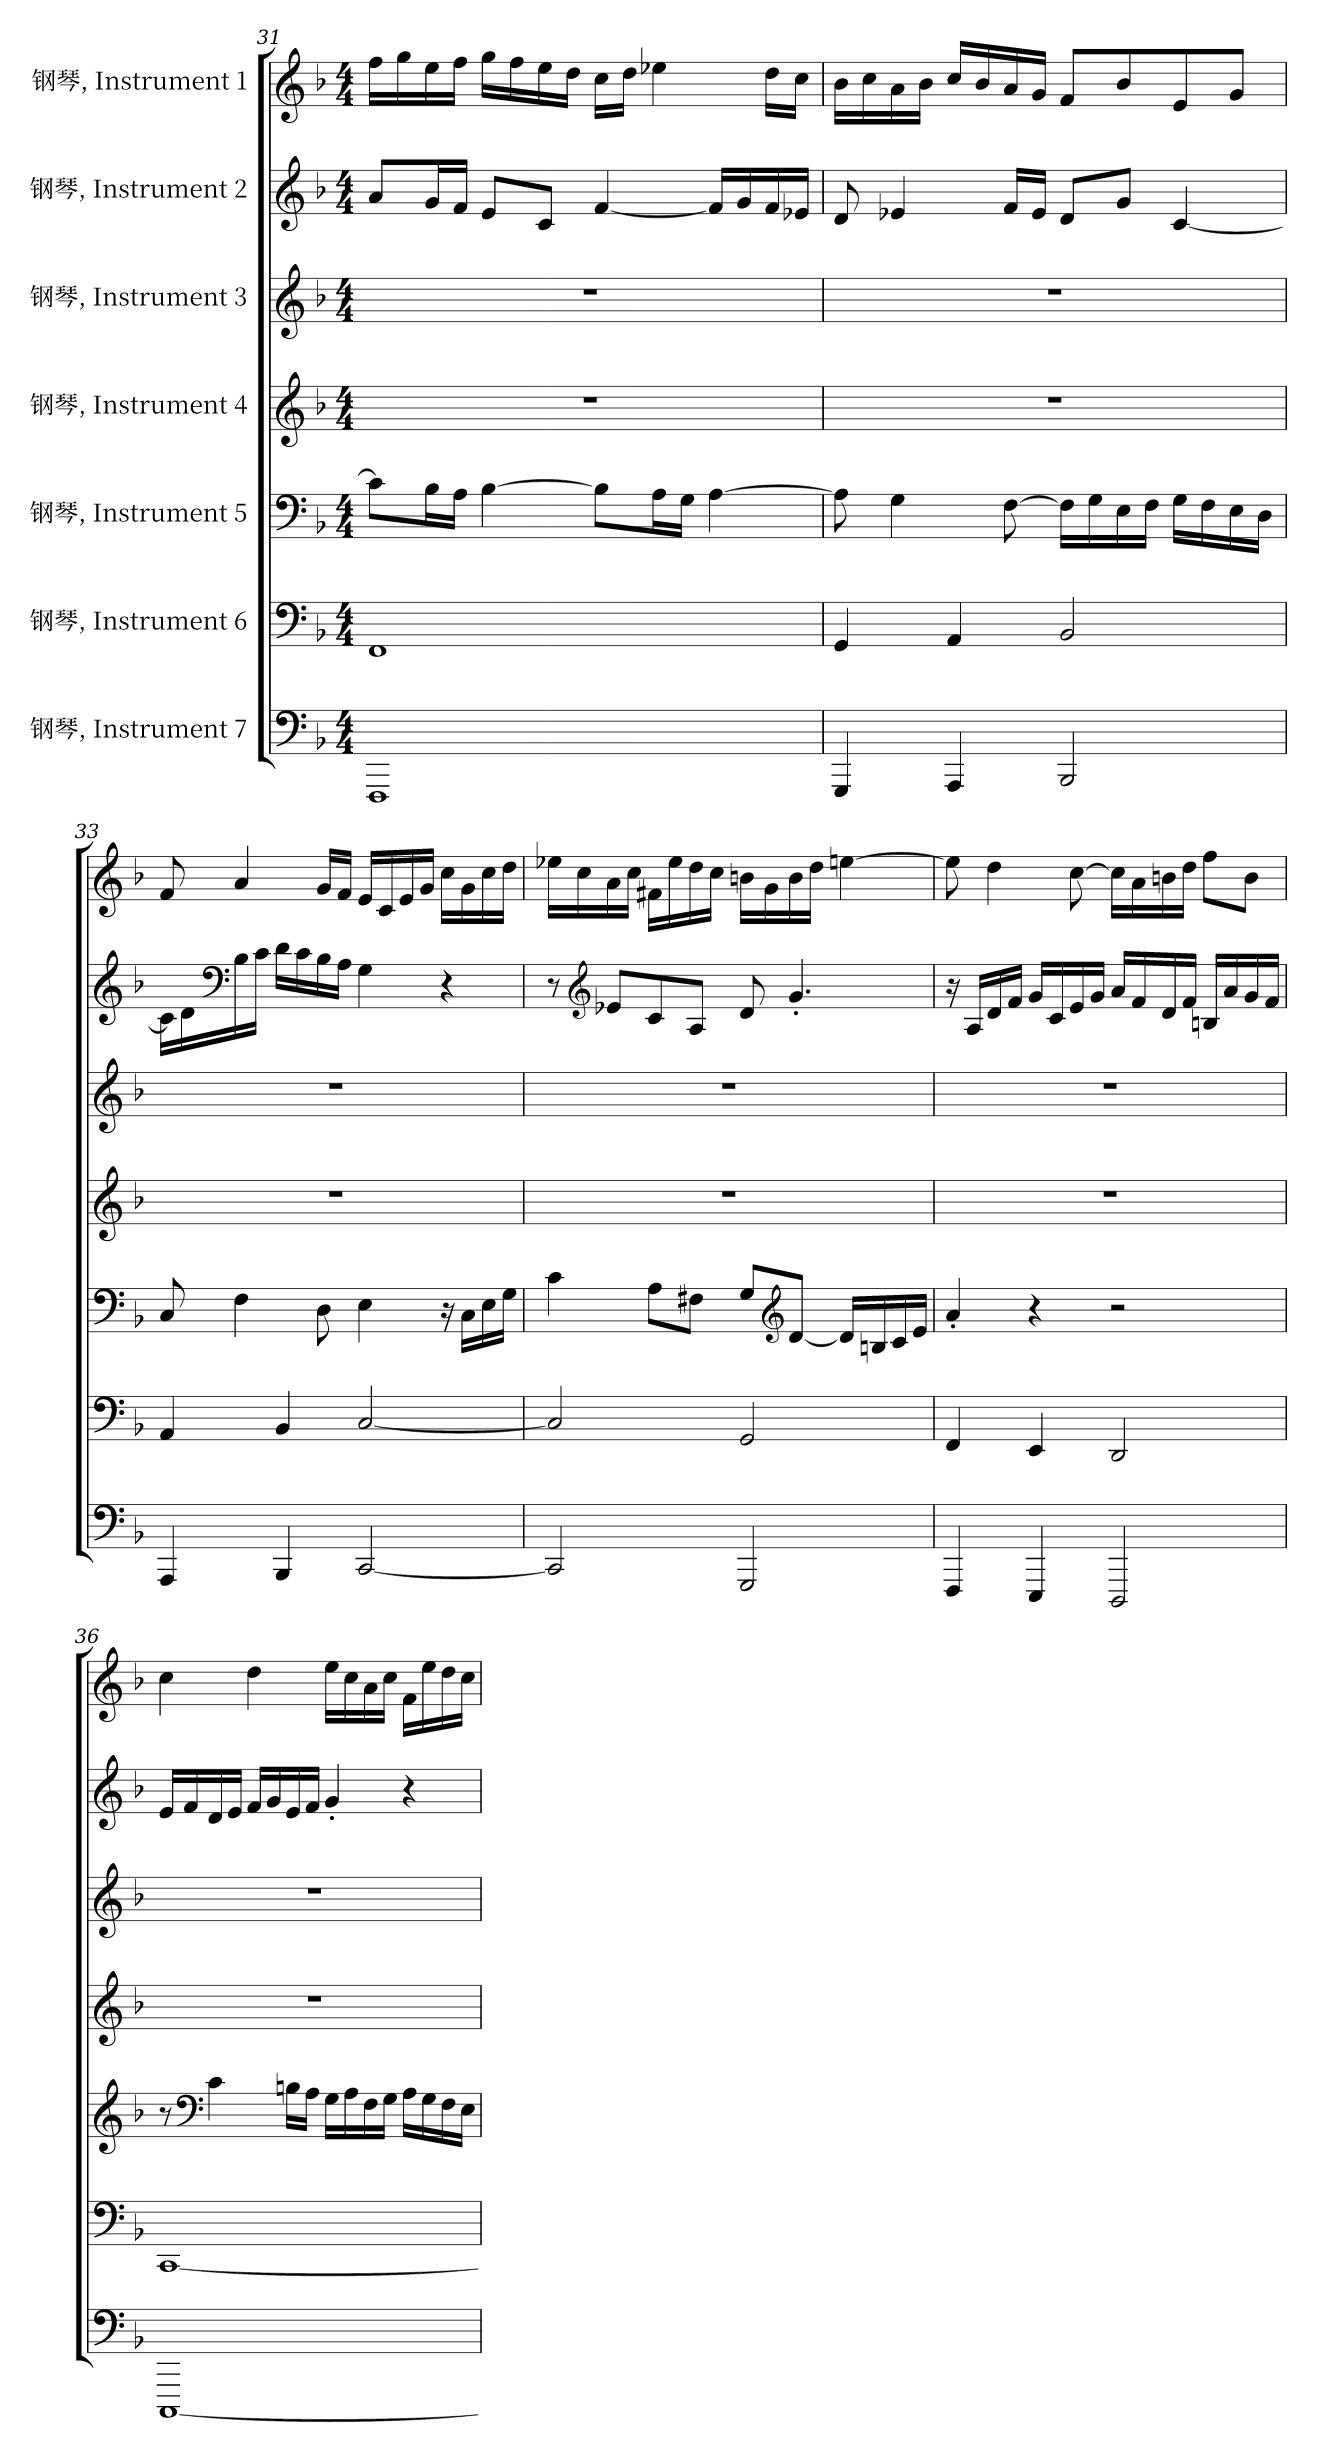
**kern	**kern	**kern	**kern	**kern	**kern	**kern
*part7	*part6	*part5	*part4	*part3	*part2	*part1
*staff7	*staff6	*staff5	*staff4	*staff3	*staff2	*staff1
*I"钢琴, Instrument 7	*I"钢琴, Instrument 6	*I"钢琴, Instrument 5	*I"钢琴, Instrument 4	*I"钢琴, Instrument 3	*I"钢琴, Instrument 2	*I"钢琴, Instrument 1
!!LO:PB:g=z
*clefF4	*clefF4	*clefF4	*clefG2	*clefG2	*clefG2	*clefG2
*k[b-]	*k[b-]	*k[b-]	*k[b-]	*k[b-]	*k[b-]	*k[b-]
*M4/4	*M4/4	*M4/4	*M4/4	*M4/4	*M4/4	*M4/4
=31	=31	=31	=31	=31	=31	=31
1FFF	1FF	8c\L]	1r	1r	8a/L	16ff\LL
.	.	.	.	.	.	16gg\
.	.	16B-\L	.	.	16g/L	16ee\
.	.	16A\JJ	.	.	16f/JJ	16ff\JJ
.	.	[4B-\	.	.	8e/L	16gg\LL
.	.	.	.	.	.	16ff\
.	.	.	.	.	8c/J	16ee\
.	.	.	.	.	.	16dd\JJ
.	.	8B-\L]	.	.	[4f/	16cc\LL
.	.	.	.	.	.	16dd\JJ
.	.	16A\L	.	.	.	4ee-X\
.	.	16G\JJ	.	.	.	.
.	.	[4A\	.	.	16f/LL]	.
.	.	.	.	.	16g/	.
.	.	.	.	.	16f/	16dd\LL
.	.	.	.	.	16e-X/JJ	16cc\JJ
=32	=32	=32	=32	=32	=32	=32
4GGG/	4GG/	8A\]	1r	1r	8d/	16b-\LL
.	.	.	.	.	.	16cc\
.	.	4G\	.	.	4e-X/	16a\
.	.	.	.	.	.	16b-\JJ
4AAA/	4AA/	.	.	.	.	16cc/LL
.	.	.	.	.	.	16b-/
.	.	[8F\	.	.	16f/LL	16a/
.	.	.	.	.	16e-/JJ	16g/JJ
2BBB-/	2BB-/	16F\LL]	.	.	8d/L	8f/L
.	.	16G\	.	.	.	.
.	.	16E\	.	.	8g/J	8b-/
.	.	16F\JJ	.	.	.	.
.	.	16G\LL	.	.	[4c/	8e/
.	.	16F\	.	.	.	.
.	.	16E\	.	.	.	8g/J
.	.	16D\JJ	.	.	.	.
!!LO:PB:g=z
=33	=33	=33	=33	=33	=33	=33
4AAA/	4AA/	8C/	1r	1r	16c\LL]	8f/
.	.	.	.	.	16d\	.
*	*	*	*	*	*clefF4	*
.	.	4F\	.	.	16B-\	4a/
.	.	.	.	.	16c\JJ	.
4BBB-/	4BB-/	.	.	.	16d\LL	.
.	.	.	.	.	16c\	.
.	.	8D\	.	.	16B-\	16g/LL
.	.	.	.	.	16A\JJ	16f/JJ
[2CC/	[2C/	4E\	.	.	4G\	16e/LL
.	.	.	.	.	.	16c/
.	.	.	.	.	.	16e/
.	.	.	.	.	.	16g/JJ
.	.	16r	.	.	4r	16cc\LL
.	.	16C\LL	.	.	.	16g\
.	.	16E\	.	.	.	16cc\
.	.	16G\JJ	.	.	.	16dd\JJ
=34	=34	=34	=34	=34	=34	=34
2CC/]	2C/]	4c\	1r	1r	8r	16ee-X\LL
.	.	.	.	.	.	16cc\
*	*	*	*	*	*clefG2	*
.	.	.	.	.	8e-X/L	16a\
.	.	.	.	.	.	16cc\JJ
.	.	8A\L	.	.	8c/	16f#X\LL
.	.	.	.	.	.	16ee-\
.	.	8F#X\J	.	.	8A/J	16dd\
.	.	.	.	.	.	16cc\JJ
2GGG/	2GG/	8G/L	.	.	8d/	16bn\LL
.	.	.	.	.	.	16g\
*	*	*clefG2	*	*	*	*
.	.	[8d/J	.	.	4.g'/	16b\
.	.	.	.	.	.	16dd\JJ
.	.	16d/LL]	.	.	.	[4een\
.	.	16Bn/	.	.	.	.
.	.	16c/	.	.	.	.
.	.	16e/JJ	.	.	.	.
!!LO:PB:g=z
=35	=35	=35	=35	=35	=35	=35
4FFF/	4FF/	4a'/	1r	1r	16r	8ee\]
.	.	.	.	.	16A/LL	.
.	.	.	.	.	16d/	4dd\
.	.	.	.	.	16f/JJ	.
4EEE/	4EE/	4r	.	.	16g/LL	.
.	.	.	.	.	16c/	.
.	.	.	.	.	16e/	[8cc\
.	.	.	.	.	16g/JJ	.
2DDD/	2DD/	2r	.	.	16a/LL	16cc\LL]
.	.	.	.	.	16f/	16a\
.	.	.	.	.	16d/	16bn\
.	.	.	.	.	16f/JJ	16dd\JJ
.	.	.	.	.	16Bn/LL	8ff\L
.	.	.	.	.	16a/	.
.	.	.	.	.	16g/	8b\J
.	.	.	.	.	16f/JJ	.
=36	=36	=36	=36	=36	=36	=36
[1CCC	[1CC	8r	1r	1r	16e/LL	4cc\
.	.	.	.	.	16f/	.
*	*	*clefF4	*	*	*	*
.	.	4c\	.	.	16d/	.
.	.	.	.	.	16e/JJ	.
.	.	.	.	.	16f/LL	4dd\
.	.	.	.	.	16g/	.
.	.	16Bn\LL	.	.	16e/	.
.	.	16A\JJ	.	.	16f/JJ	.
.	.	16G\LL	.	.	4g'/	16ee\LL
.	.	16A\	.	.	.	16cc\
.	.	16F\	.	.	.	16a\
.	.	16G\JJ	.	.	.	16cc\JJ
.	.	16A\LL	.	.	4r	16f\LL
.	.	16G\	.	.	.	16ee\
.	.	16F\	.	.	.	16dd\
.	.	16E\JJ	.	.	.	16cc\JJ
=	=	=	=	=	=	=
*-	*-	*-	*-	*-	*-	*-
